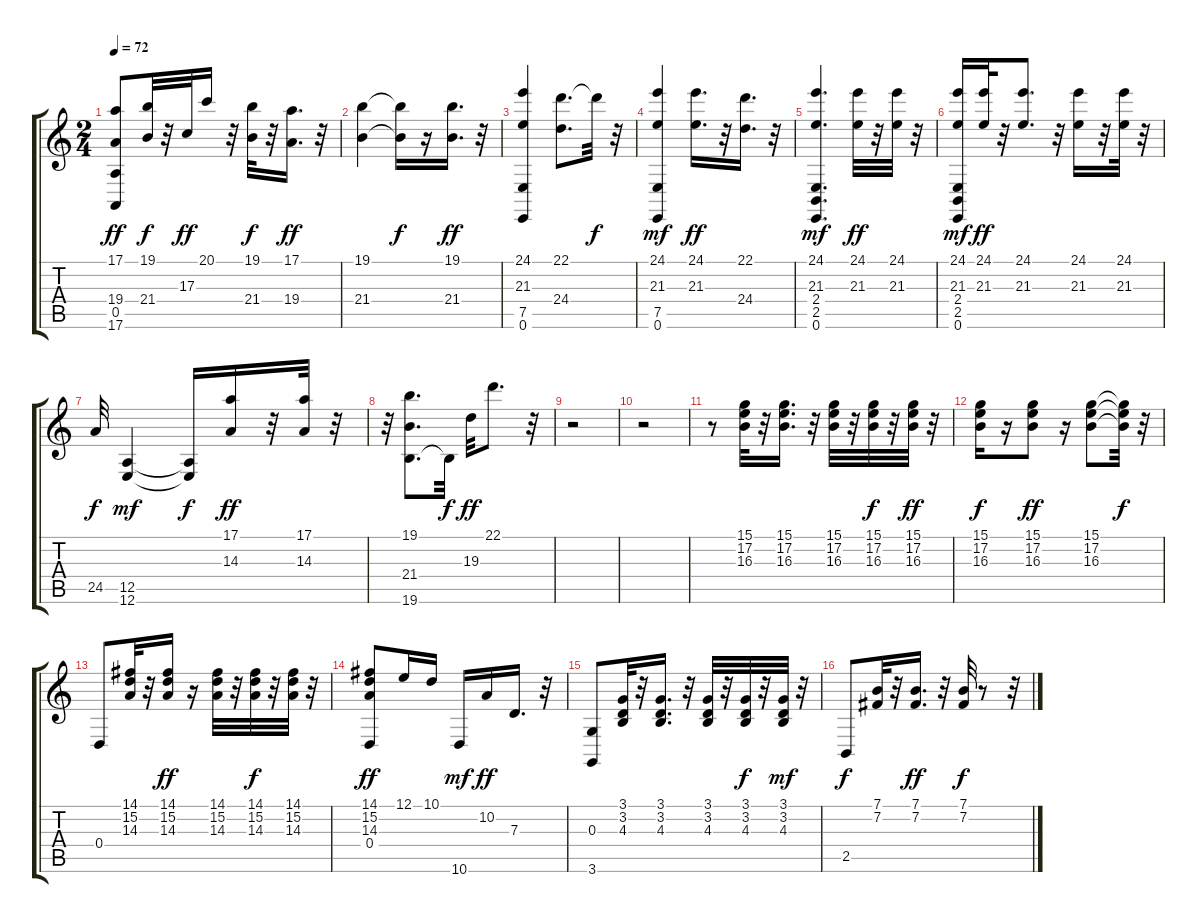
\track "" {instrument stringensemble1}
\staff {score tabs}
\tuning (E4 B3 G3 D3 A2 E2) {hide}
\ts (2 4)
\tempo 72
\clef g2
\ks c
(17.1 19.4 0.5 17.6).8{dy ff} (19.1 21.4).32{dy f} r.32 17.3.32{dy ff} 20.1.16 r.32 (19.1 21.4).32{dy f} r.32 (17.1 19.4).16{d dy ff} r.32 |
(19.1 21.4).4 (19.1{t} 21.4{t}).16{dy f} r.16 (19.1 21.4).16{d dy ff} r.32 |
(24.1 21.3 7.5 0.6).4 (22.1 24.4).8{d} 22.1{t}.32{dy f} r.32 |
(24.1 21.3 7.5 0.6).4{dy mf} (24.1 21.3).16{d dy ff} r.32 (22.1 24.4).16{d} r.32 |
(24.1 21.3 2.4 2.5 0.6).4{d dy mf} (24.1 21.3).32{dy ff} r.32 (24.1 21.3).32 r.32 |
(24.1 21.3 2.4 2.5 0.6).16{dy mf} (24.1 21.3).32{dy ff} r.32 (24.1 21.3).8{d} r.32 (24.1 21.3).16 r.32 (24.1 21.3).32 r.32 |
24.5.32{dy f} (12.5 12.6).4{dy mf} (12.5{t} 12.6{t}).16{dy f} (17.1 14.3).16{dy ff} r.32 (17.1 14.3).32 r.32 |
r.32 (19.1 21.4 19.6).8{d} 19.6{t}.32{dy f} 19.3.32{dy ff} 22.1.8{d} r.32 |
r.2 |
r.2 |
r.8 (15.1 17.2 16.3).32 r.32 (15.1 17.2 16.3).16{d} r.32 (15.1 17.2 16.3).32 r.32 (15.1 17.2 16.3).32{dy f} r.32 (15.1 17.2 16.3).32{dy ff} r.32 |
(15.1 17.2 16.3).16{dy f} r.16 (15.1 17.2 16.3).8{dy ff} r.16 (15.1 17.2 16.3).8 (15.1{t} 17.2{t} 16.3{t}).32{dy f} r.32 |
0.4.8 (14.1 15.2 14.3).32 r.32 (14.1 15.2 14.3).16{dy ff} r.16 (14.1 15.2 14.3).32 r.32 (14.1 15.2 14.3).32{dy f} r.32 (14.1 15.2 14.3).32 r.32 |
(14.1 15.2 14.3 0.4).8{dy ff} 12.1.16 10.1.16 10.6.16{dy mf} 10.2.16{dy ff} 7.3.16{d} r.32 |
(0.3 3.6).8 (3.1 3.2 4.3).32 r.32 (3.1 3.2 4.3).16{d} r.32 (3.1 3.2 4.3).32 r.32 (3.1 3.2 4.3).32{dy f} r.32 (3.1 3.2 4.3).32{dy mf} r.32 |
2.5.8{dy f} (7.1 7.2).32 r.32 (7.1 7.2).16{d dy ff} r.32 (7.1 7.2).32{dy f} r.8 r.32
